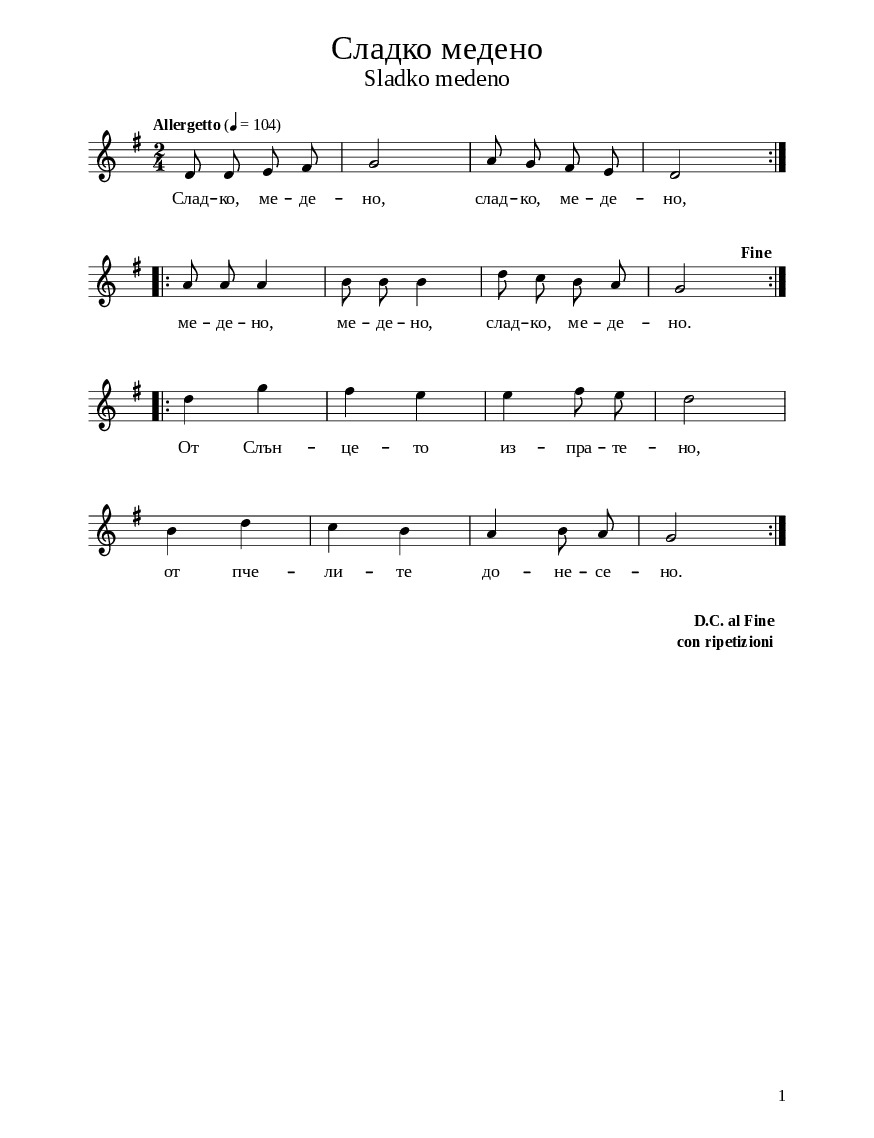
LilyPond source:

\version "2.24.2"

% include paper part and global functions
\include "include/globals.ily"

\bookpart {
  \label #'ref073
  \tocItem \markup "Сладко медено – Sladko medeno"
  \include "include/bookpart-paper.ily"
  \score {
    \include "include/score-layout.ily"

    \new Voice \absolute {
      \clef treble
      \key g \major
      \time 2/4
      \tempoFunc "Allergetto" 4 "104"
      \autoBeamOff


      d'8 d' e' fis' |g'2 | a'8 g' fis' e' | d'2  \bar ":|.:"   \break |

      a'8 a' a'4 | b'8 b' b'4 | d''8 c'' b' a' | \tempo "                 Fine" g'2  \bar ":|.:"  \break |



      d''4 g'' | fis''4 e'' | e''4 fis''8 e'' | d''2 \break |

      b'4 d'' | c''4 b' | a'4 b'8 a' | g'2
      \bar ":|."
    }

    \addlyrics {
      Слад -- ко,
      ме -- де -- но, слад -- ко, ме -- де -- но, ме --
      де -- но, ме -- де -- но, слад -- ко, ме -- де --
      но. От Слън -- це -- то из -- пра -- те -- но,
      от пче -- ли -- те до -- не -- се -- но.
    }

    \header {
      title = \titleFunc "Сладко медено" "Sladko medeno"
    }

    \midi{}

  } % score
  \markup \dc-two "D.C. al Fine" "con ripetizioni"

  \markup \empty-two

  % include foreign translation(s) of the song
  

} % bookpart
